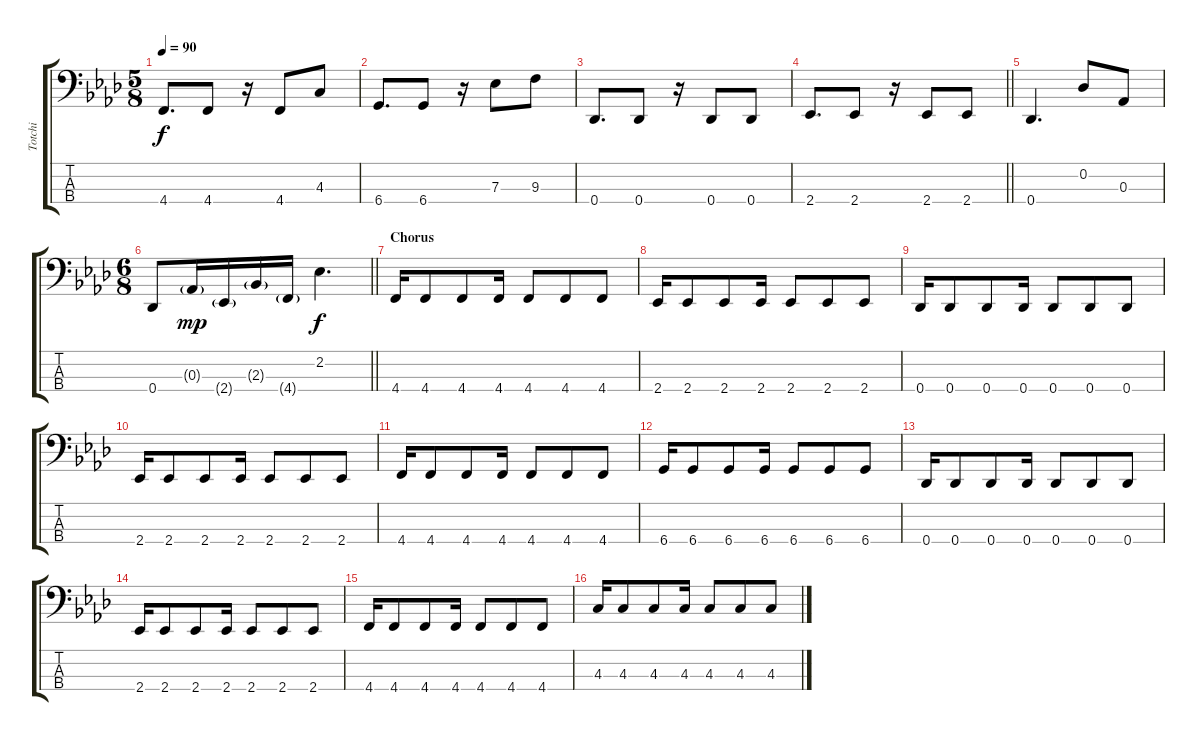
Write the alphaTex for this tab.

\track ("Totchi" "Totchi") {instrument electricbasspick}
\staff {score tabs}
\tuning (Gb2 Db2 Ab1 Db1) {hide}
\ts (5 8)
\tempo 90
\clef f4
\ks fminor
4.4.8{d dy f} 4.4.8 r.16 4.4.8 4.3.8 |
6.4.8{d} 6.4.8 r.16 7.3.8 9.3.8 |
0.4.8{d} 0.4.8 r.16 0.4.8 0.4.8 |
\barLineRight lightlight
2.4.8{d} 2.4.8 r.16 2.4.8 2.4.8 |
0.4.4{d} 0.2.8 0.3.8 |
\ts (6 8)
\barLineRight lightlight
0.4.8 0.3{g}.16{dy mp} 2.4{g}.16 2.3{g}.16 4.4{g}.16 2.2.4{d dy f} |
\section ("" "Chorus")
4.4.16 4.4.8 4.4.8 4.4.16 4.4.8 4.4.8 4.4.8 |
2.4.16 2.4.8 2.4.8 2.4.16 2.4.8 2.4.8 2.4.8 |
0.4.16 0.4.8 0.4.8 0.4.16 0.4.8 0.4.8 0.4.8 |
2.4.16 2.4.8 2.4.8 2.4.16 2.4.8 2.4.8 2.4.8 |
4.4.16 4.4.8 4.4.8 4.4.16 4.4.8 4.4.8 4.4.8 |
6.4.16 6.4.8 6.4.8 6.4.16 6.4.8 6.4.8 6.4.8 |
0.4.16 0.4.8 0.4.8 0.4.16 0.4.8 0.4.8 0.4.8 |
2.4.16 2.4.8 2.4.8 2.4.16 2.4.8 2.4.8 2.4.8 |
4.4.16 4.4.8 4.4.8 4.4.16 4.4.8 4.4.8 4.4.8 |
4.3.16 4.3.8 4.3.8 4.3.16 4.3.8 4.3.8 4.3.8
